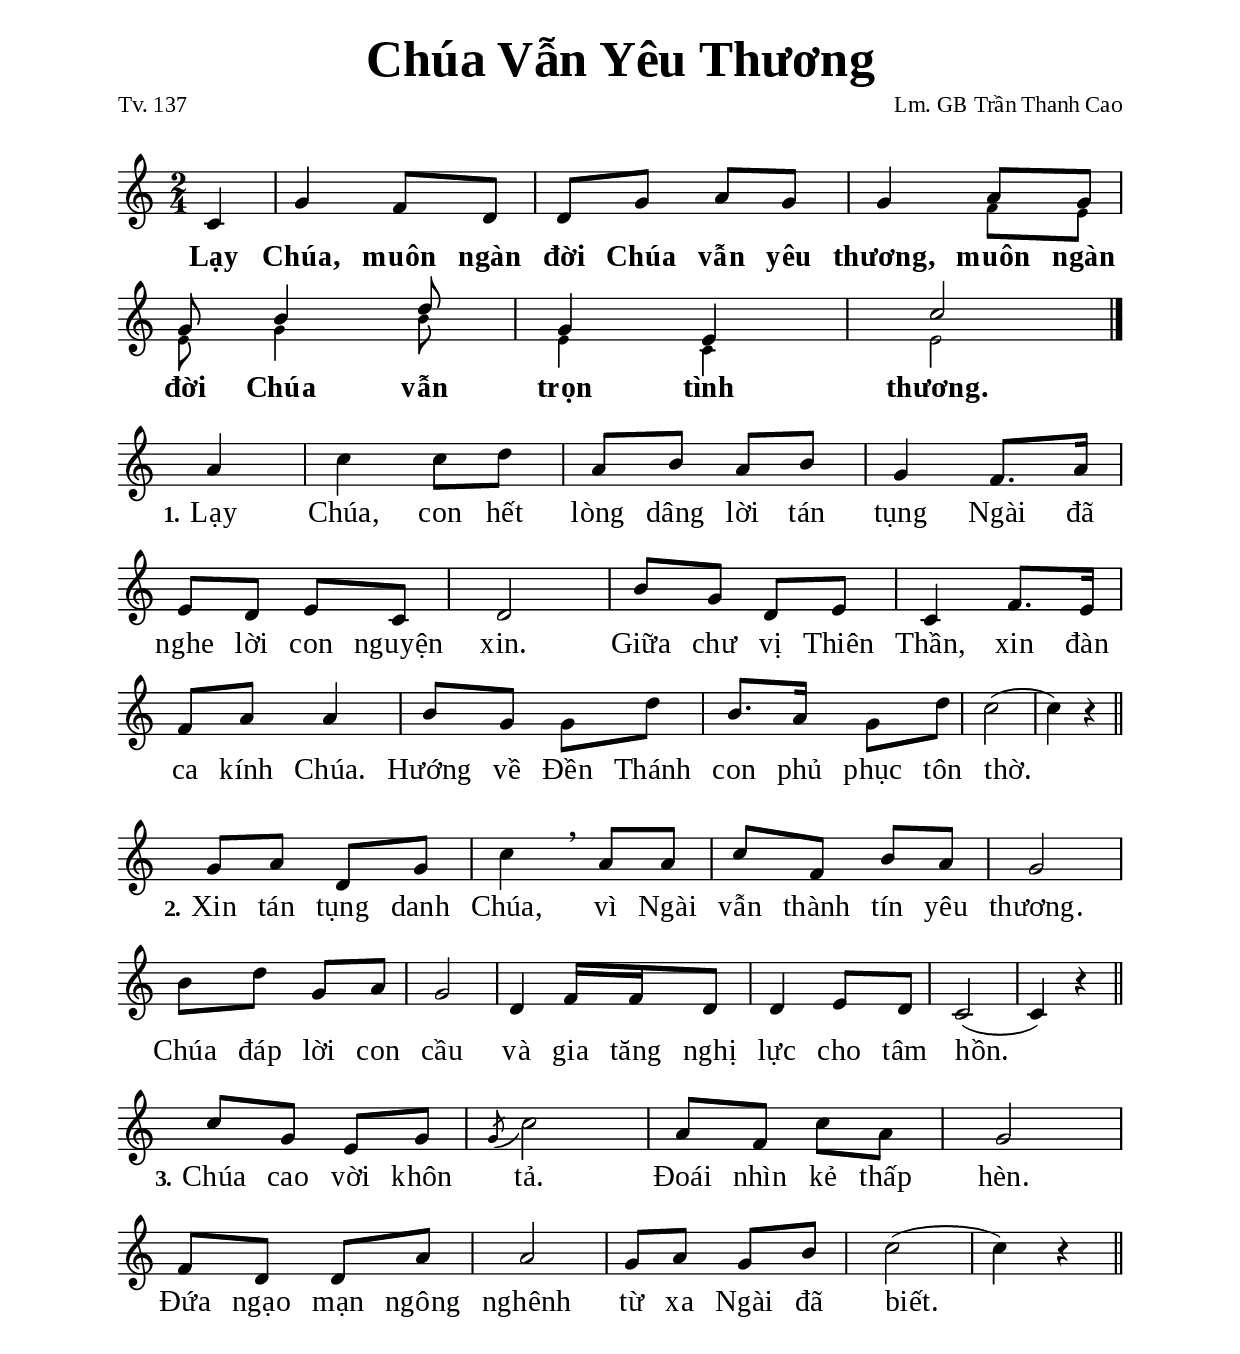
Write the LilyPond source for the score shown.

% Cài đặt chung
\version "2.22.1"
\include "english.ly"

\header {
  title = \markup { \fontsize #3 "Chúa Vẫn Yêu Thương" }
  poet = "Tv. 137"
  composer = "Lm. GB Trần Thanh Cao"
  arranger = " "
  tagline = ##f
}

\paper {
  #(set-paper-size "a4")
  top-margin = 10\mm
  bottom-margin = 10\mm
  left-margin = 20\mm
  right-margin = 20\mm
  indent = #0
  #(define fonts
    (make-pango-font-tree
      "Liberation Serif"
      "Liberation Serif"
      "Liberation Serif"
      (/ 20 20)))
  page-count = #1
}

% Nhạc điệp khúc
nhacDiepKhucSop = \relative c' {
  \partial 4 c4 |
  g' f8 d |
  d g a g |
  g4 a8 g |
  g b4 d8 |
  g,4 e |
  c'2 \bar "|."
}

nhacDiepKhucBas = \relative c' {
  \override NoteHead.font-size = #-2
  \skip 4
  \skip 2
  \skip 2
  \skip 4 f8 e |
  e g4 b8 |
  e,4 c |
  e2
}

% Nhạc phiên khúc
nhacPhienKhucMot = \relative c'' {
  \partial 4 a4 |
  c c8 d |
  a b a b |
  g4 f8. a16 |
  e8 d e c |
  d2 |
  b'8 g d e |
  c4 f8. e16 |
  f8 a a4 |
  b8 g g d' |
  b8. a16 g8 d' |
  c2 ( |
  c4) r \bar "||"
}

nhacPhienKhucHai = \relative c'' {
  g8 a d, g |
  c4 \breathe a8 a |
  c f, b a |
  g2 |
  b8 d g, a |
  g2 |
  d4 f16 f d8 |
  d4 e8 d |
  c2 ( |
  c4) r \bar "||"
}

nhacPhienKhucBa = \relative c'' {
  c8 g e g |
  \acciaccatura g8 c2 |
  a8 f c' a |
  g2 |
  f8 d d a' |
  a2 |
  g8 a g b |
  c2 ( |
  c4) r \bar "||"
}

% Lời điệp khúc
loiDiepKhuc = \lyricmode {
  Lạy Chúa, muôn ngàn đời Chúa vẫn yêu thương,
  muôn ngàn đời Chúa vẫn trọn tình thương.
}

% Lời phiên khúc
loiPhienKhucMot = \lyricmode {
  \set stanza = #"1."
  Lạy Chúa, con hết lòng dâng lời tán tụng Ngài
  đã nghe lời con nguyện xin.
  Giữa chư vị Thiên Thần, xin đàn ca kính Chúa.
  Hướng về Đền Thánh con phủ phục tôn thờ.
}

loiPhienKhucHai = \lyricmode {
  \set stanza = #"2."
  Xin tán tụng danh Chúa,
  vì Ngài vẫn thành tín yêu thương.
  Chúa đáp lời con cầu
  và gia tăng nghị lực cho tâm hồn.
}

loiPhienKhucBa = \lyricmode {
  \set stanza = #"3."
  Chúa cao vời khôn tả.
  Đoái nhìn kẻ thấp hèn.
  Đứa ngạo mạn ngông nghênh
  từ xa Ngài đã biết.
}


% Dàn trang
\score {
  \new ChoirStaff <<
    \new Staff = diepKhuc \with {
        \consists "Merge_rests_engraver"
        %\magnifyStaff #(magstep +1)
      }
      <<
      \new Voice = beSop {
        \voiceOne \key c \major \time 2/4 \nhacDiepKhucSop
      }
      \new Voice = beBas {
        \voiceTwo \key c \major \time 2/4 \nhacDiepKhucBas
      }
    >>
    \new Lyrics \lyricsto beSop \loiDiepKhuc
  >>
  \layout {
    \override Lyrics.LyricText.font-series = #'bold
    \override Lyrics.LyricText.font-size = #+2.5
    \override Lyrics.LyricSpace.minimum-distance = #2.0
    \override Score.BarNumber.break-visibility = ##(#f #f #f)
    \override Score.SpacingSpanner.uniform-stretching = ##t
  }
}

\score {
  \new ChoirStaff <<
    \new Staff = phienKhuc \with {
        %\magnifyStaff #(magstep +1)
      }
      <<
      \new Voice = beSop {
        \key c \major \time 2/4 \nhacPhienKhucMot
      }
    >>
    \new Lyrics \lyricsto beSop \loiPhienKhucMot
  >>
  \layout {
    \override Staff.TimeSignature.transparent = ##t
    \override Lyrics.LyricText.font-size = #+2.5
    \override Lyrics.LyricSpace.minimum-distance = #2.0
    \override Score.BarNumber.break-visibility = ##(#f #f #f)
    \override Score.SpacingSpanner.uniform-stretching = ##t
  } 
}

\score {
  \new ChoirStaff <<
    \new Staff = phienKhuc \with {
        %\magnifyStaff #(magstep +1)
      }
      <<
      \new Voice = beSop {
        \key c \major \time 2/4 \nhacPhienKhucHai
      }
    >>
    \new Lyrics \lyricsto beSop \loiPhienKhucHai
  >>
  \layout {
    \override Staff.TimeSignature.transparent = ##t
    \override Lyrics.LyricText.font-size = #+2.5
    \override Lyrics.LyricSpace.minimum-distance = #2.0
    \override Score.BarNumber.break-visibility = ##(#f #f #f)
    \override Score.SpacingSpanner.uniform-stretching = ##t
  } 
}

\score {
  \new ChoirStaff <<
    \new Staff = phienKhuc \with {
        %\magnifyStaff #(magstep +1)
      }
      <<
      \new Voice = beSop {
        \key c \major \time 2/4 \nhacPhienKhucBa
      }
    >>
    \new Lyrics \lyricsto beSop \loiPhienKhucBa
  >>
  \layout {
    \override Staff.TimeSignature.transparent = ##t
    \override Lyrics.LyricText.font-size = #+2.5
    \override Lyrics.LyricSpace.minimum-distance = #2.0
    \override Score.BarNumber.break-visibility = ##(#f #f #f)
    \override Score.SpacingSpanner.uniform-stretching = ##t
  } 
}
